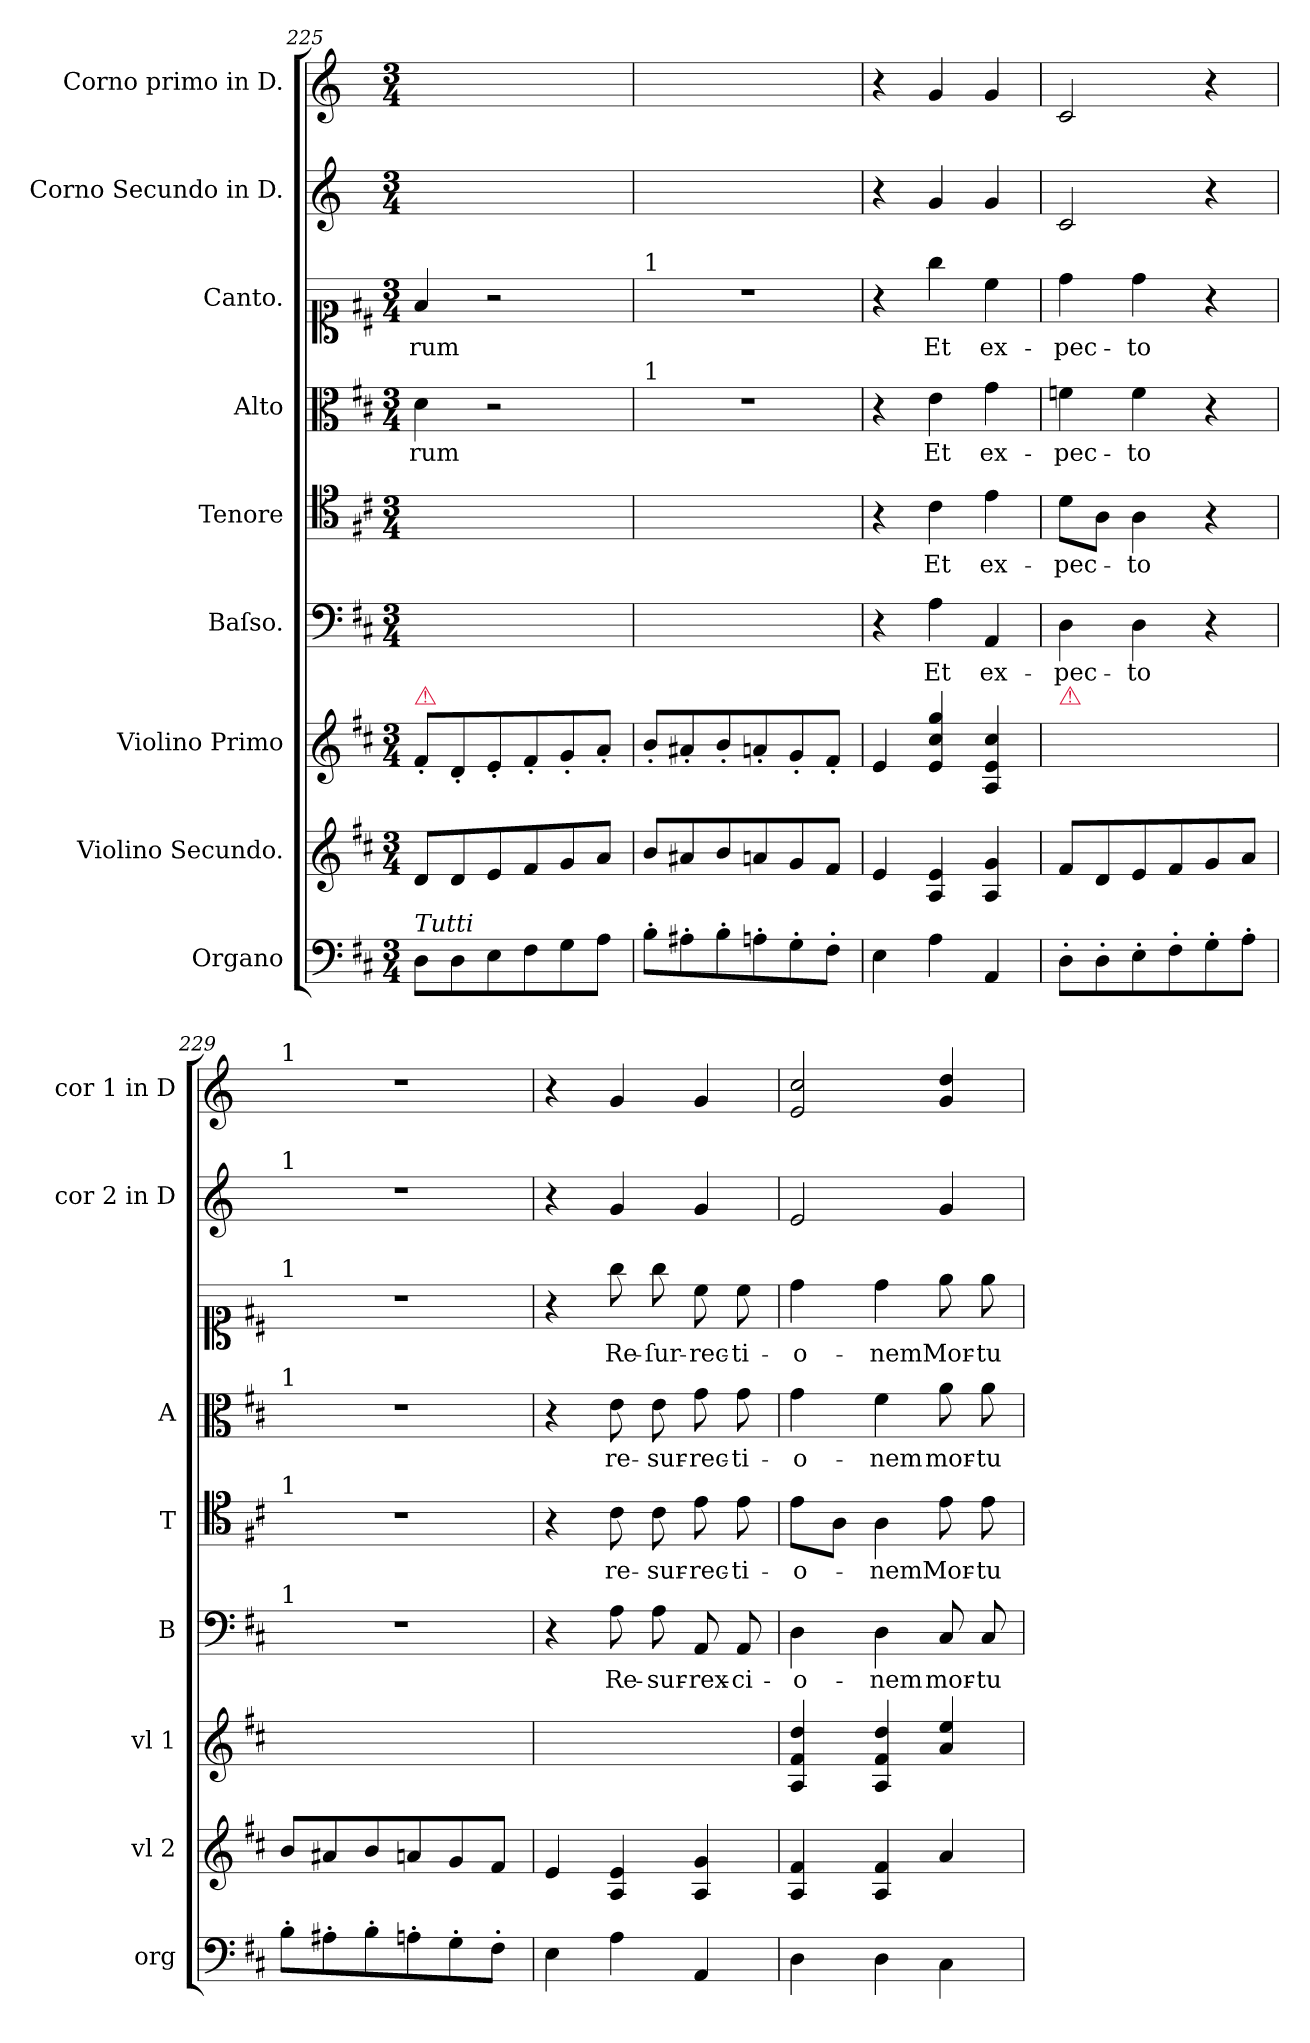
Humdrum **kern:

**kern	**dynam	**kern	**dynam	**kern	**dynam	**kern	**text	**kern	**text	**kern	**text	**kern	**text	**dynam	**kern	**kern
*part9	*part9	*part8	*part8	*part7	*part7	*part6	*part6	*part5	*part5	*part4	*part4	*part3	*part3	*part3	*part2	*part1
*staff9	*staff9	*staff8	*staff8	*staff7	*staff7	*staff6	*staff6	*staff5	*staff5	*staff4	*staff4	*staff3	*staff3	*staff3	*staff2	*staff1
*I"Organo	*	*I"Violino Secundo.	*	*I"Violino Primo	*	*I"Baſso.	*	*I"Tenore	*	*I"Alto	*	*I"Canto.	*	*	*I"Corno Secundo in D.	*I"Corno primo in D.
*I'org	*	*I'vl 2	*	*I'vl 1	*	*I'B	*	*I'T	*	*I'A	*	*	*	*	*I'cor 2 in D	*I'cor 1 in D
*clefF4	*	*clefG2	*	*clefG2	*	*clefF4	*	*clefC4	*	*clefC3	*	*clefC1	*	*	*clefG2	*clefG2
*	*	*	*	*	*	*	*	*	*	*	*	*	*	*	*ITrd6c10	*ITrd6c10
*k[f#c#]	*	*k[f#c#]	*	*k[f#c#]	*	*k[f#c#]	*	*k[f#c#]	*	*k[f#c#]	*	*k[f#c#]	*	*	*k[f#c#]	*k[f#c#]
*M3/4	*	*M3/4	*	*M3/4	*	*M3/4	*	*M3/4	*	*M3/4	*	*M3/4	*	*	*M3/4	*M3/4
=225	=225	=225	=225	=225	=225	=225	=225	=225	=225	=225	=225	=225	=225	=225	=225	=225
!	!	!	!	!LO:TX:a:color=crimson:t=⚠	!	!	!	!	!	!	!	!	!	!	!	!
!LO:TX:a:i:t=Tutti	!	!	!	!	!	!	!	!	!	!	!	!	!	!	!	!
!	!LO:DY:b	!	!	!	!LO:DY:b	!	!	!	!	!	!	!	!	!	!	!
8D\L	for	8d/L	.	8f#'/L	for	2.ryy	.	2.ryy	.	4d\	-rum	4f#/	-rum	.	2.ryy	2.ryy
8D\	.	8d/	.	8d'/	.	.	.	.	.	.	.	.	.	.	.	.
8E\	.	8e/	.	8e'/	.	.	.	.	.	2r	.	2r	.	.	.	.
8F#\	.	8f#/	.	8f#'/	.	.	.	.	.	.	.	.	.	.	.	.
8G\	.	8g/	.	8g'/	.	.	.	.	.	.	.	.	.	.	.	.
!	!	!	!LO:DY:b	!	!	!	!	!	!	!	!	!	!	!	!	!
8A\J	.	8a/J	for	8a'/J	.	.	.	.	.	.	.	.	.	.	.	.
=226	=226	=226	=226	=226	=226	=226	=226	=226	=226	=226	=226	=226	=226	=226	=226	=226
!	!	!	!	!	!	!	!	!	!	!	!	!LO:TX:a:t=1	!	!	!	!
!	!	!	!	!	!	!	!	!	!	!LO:TX:a:t=1	!	!	!	!	!	!
8B'\L	.	8b/L	.	8b'/L	.	2.ryy	.	2.ryy	.	2.r	.	2.r	.	.	2.ryy	2.ryy
8A#X'\	.	8a#X/	.	8a#X'/	.	.	.	.	.	.	.	.	.	.	.	.
8B'\	.	8b/	.	8b'/	.	.	.	.	.	.	.	.	.	.	.	.
8An'\	.	8an/	.	8an'/	.	.	.	.	.	.	.	.	.	.	.	.
8G'\	.	8g/	.	8g'/	.	.	.	.	.	.	.	.	.	.	.	.
8F#'\J	.	8f#/J	.	8f#'/J	.	.	.	.	.	.	.	.	.	.	.	.
=227	=227	=227	=227	=227	=227	=227	=227	=227	=227	=227	=227	=227	=227	=227	=227	=227
!	!	!	!	!	!	!	!	!	!	!	!	!	!	!LO:DY:a	!	!
4E\	.	4e/	.	4e/	.	4r	.	4r	.	4r	.	4r	.	for.	4r	4r
4A\	.	4A/ 4e/	.	4e/ 4cc#/ 4gg/	.	4A\	Et	4c#\	Et	4e\	Et	4gg\	Et	.	4A/	4A/
4AA/	.	4A/ 4g/	.	4A/ 4e/ 4cc#/	.	4AA/	ex-	4e\	ex-	4g\	ex-	4cc#\	ex-	.	4A/	4A/
=228	=228	=228	=228	=228	=228	=228	=228	=228	=228	=228	=228	=228	=228	=228	=228	=228
!	!	!	!	!LO:TX:a:color=crimson:t=⚠	!	!	!	!	!	!	!	!	!	!	!	!
8D'\L	.	8f#/L	.	8f#'/Lyy	.	4D\	-pec-	8d\L	-pec-	4fn\	-pec-	4dd\	-pec-	.	2D/	2D/
8D'\	.	8d/	.	8d'/yy	.	.	.	8A\J	.	.	.	.	.	.	.	.
8E'\	.	8e/	.	8e'/yy	.	4D\	-to	4A\	-to	4f\	-to	4dd\	-to	.	.	.
8F#'\	.	8f#/	.	8f#'/yy	.	.	.	.	.	.	.	.	.	.	.	.
8G'\	.	8g/	.	8g'/yy	.	4r	.	4r	.	4r	.	4r	.	.	4r	4r
8A'\J	.	8a/J	.	[8a'/Jyy	.	.	.	.	.	.	.	.	.	.	.	.
=229	=229	=229	=229	=229	=229	=229	=229	=229	=229	=229	=229	=229	=229	=229	=229	=229
!	!	!	!	!	!	!	!	!	!	!	!	!	!	!	!	!LO:TX:a:t=1
!	!	!	!	!	!	!	!	!	!	!	!	!	!	!	!LO:TX:a:t=1	!
!	!	!	!	!	!	!	!	!	!	!	!	!LO:TX:a:t=1	!	!	!	!
!	!	!	!	!	!	!	!	!	!	!LO:TX:a:t=1	!	!	!	!	!	!
!	!	!	!	!	!	!	!	!LO:TX:a:t=1	!	!	!	!	!	!	!	!
!	!	!	!	!	!	!LO:TX:a:t=1	!	!	!	!	!	!	!	!	!	!
8B'\L	.	8b/L	.	8b'/Lyy]	.	2.r	.	2.r	.	2.r	.	2.r	.	.	2.r	2.r
8A#X'\	.	8a#X/	.	8a#X'/yy	.	.	.	.	.	.	.	.	.	.	.	.
8B'\	.	8b/	.	8b'/yy	.	.	.	.	.	.	.	.	.	.	.	.
8An'\	.	8an/	.	8an'/yy	.	.	.	.	.	.	.	.	.	.	.	.
8G'\	.	8g/	.	8g'/yy	.	.	.	.	.	.	.	.	.	.	.	.
8F#'\J	.	8f#/J	.	[8f#'/Jyy	.	.	.	.	.	.	.	.	.	.	.	.
=230	=230	=230	=230	=230	=230	=230	=230	=230	=230	=230	=230	=230	=230	=230	=230	=230
4E\	.	4e/	.	4e/yy]	.	4r	.	4r	.	4r	.	4r	.	.	4r	4r
4A\	.	4A/ 4e/	.	4eyy/ 4cc#yy/ 4ggyy/	.	8A\	Re-	8c#\	re-	8e\	re-	8gg\	Re-	.	4A/	4A/
.	.	.	.	.	.	8A\	-sur-	8c#\	-sur-	8e\	-sur-	8gg\	-ſur-	.	.	.
4AA/	.	4A/ 4g/	.	4Ayy/ 4eyy/ 4cc#yy/	.	8AA/	-rex-	8e\	-rec-	8g\	-rec-	8cc#\	-rec-	.	4A/	4A/
.	.	.	.	.	.	8AA/	-ci-	8e\	-ti-	8g\	-ti-	8cc#\	-ti-	.	.	.
=231	=231	=231	=231	=231	=231	=231	=231	=231	=231	=231	=231	=231	=231	=231	=231	=231
4D\	.	4A/ 4f#/	.	4A/ 4f#/ 4dd/	.	4D\	-o-	8e\L	-o-	4g\	-o-	4dd\	-o-	.	2F#/	2F#/ 2d/
.	.	.	.	.	.	.	.	8A\J	.	.	.	.	.	.	.	.
4D\	.	4A/ 4f#/	.	4A/ 4f#/ 4dd/	.	4D\	-nem	4A\	-nem	4f#\	-nem	4dd\	-nem	.	.	.
4C#\	.	4a/	.	4a/ 4ee/	.	8C#/	mor-	8e\	Mor-	8a\	mor-	8ee\	Mor-	.	4A/	4A/ 4e/
.	.	.	.	.	.	8C#/	-tu-	8e\	-tu-	8a\	-tu-	8ee\	-tu-	.	.	.
=	=	=	=	=	=	=	=	=	=	=	=	=	=	=	=	=
*-	*-	*-	*-	*-	*-	*-	*-	*-	*-	*-	*-	*-	*-	*-	*-	*-
